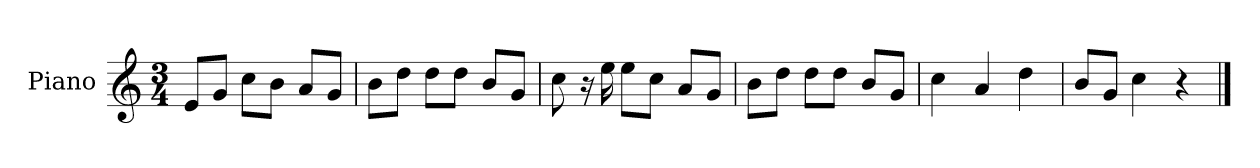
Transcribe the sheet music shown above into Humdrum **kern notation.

**kern
*part1
*staff1
*I"Piano
*I'P-no
*clefG2
*k[]
*M3/4
*MM91
=1
8e/L
8g/J
8cc\L
8b\J
8a/L
8g/J
=2
8b\L
8dd\J
8dd\L
8dd\J
8b/L
8g/J
=3
8cc\
16r
16ee\
8ee\L
8cc\J
8a/L
8g/J
=4
8b\L
8dd\J
8dd\L
8dd\J
8b/L
8g/J
=5
4cc\
4a/
4dd\
=6
8b/L
8g/J
4cc\
4r
==
*-
